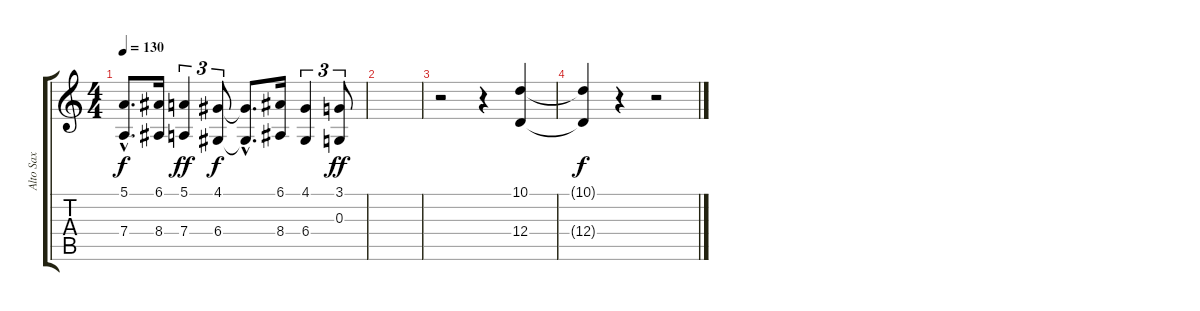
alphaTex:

\track ("Alto Sax" "Alto Sax") {instrument altosax}
\staff {score tabs}
\tuning (E4 B3 G3 D3 A2 E2) {hide}
\ts (4 4)
\tempo 130
\clef g2
\ks c
(5.1{hac t} 7.4{hac t}).8{d dy f} (6.1 8.4).16 (5.1 7.4).4{tu (3 2) dy ff} (4.1 6.4).8{tu (3 2) dy f} (4.1{hac t} 6.4{hac t}).8{d} (6.1 8.4).16 (4.1 6.4).4{tu (3 2)} (3.1 0.3).8{tu (3 2) dy ff} |
|
r.2 r.4 (10.1 12.4).4 |
(10.1{t} 12.4{t}).4{dy f} r.4 r.2
